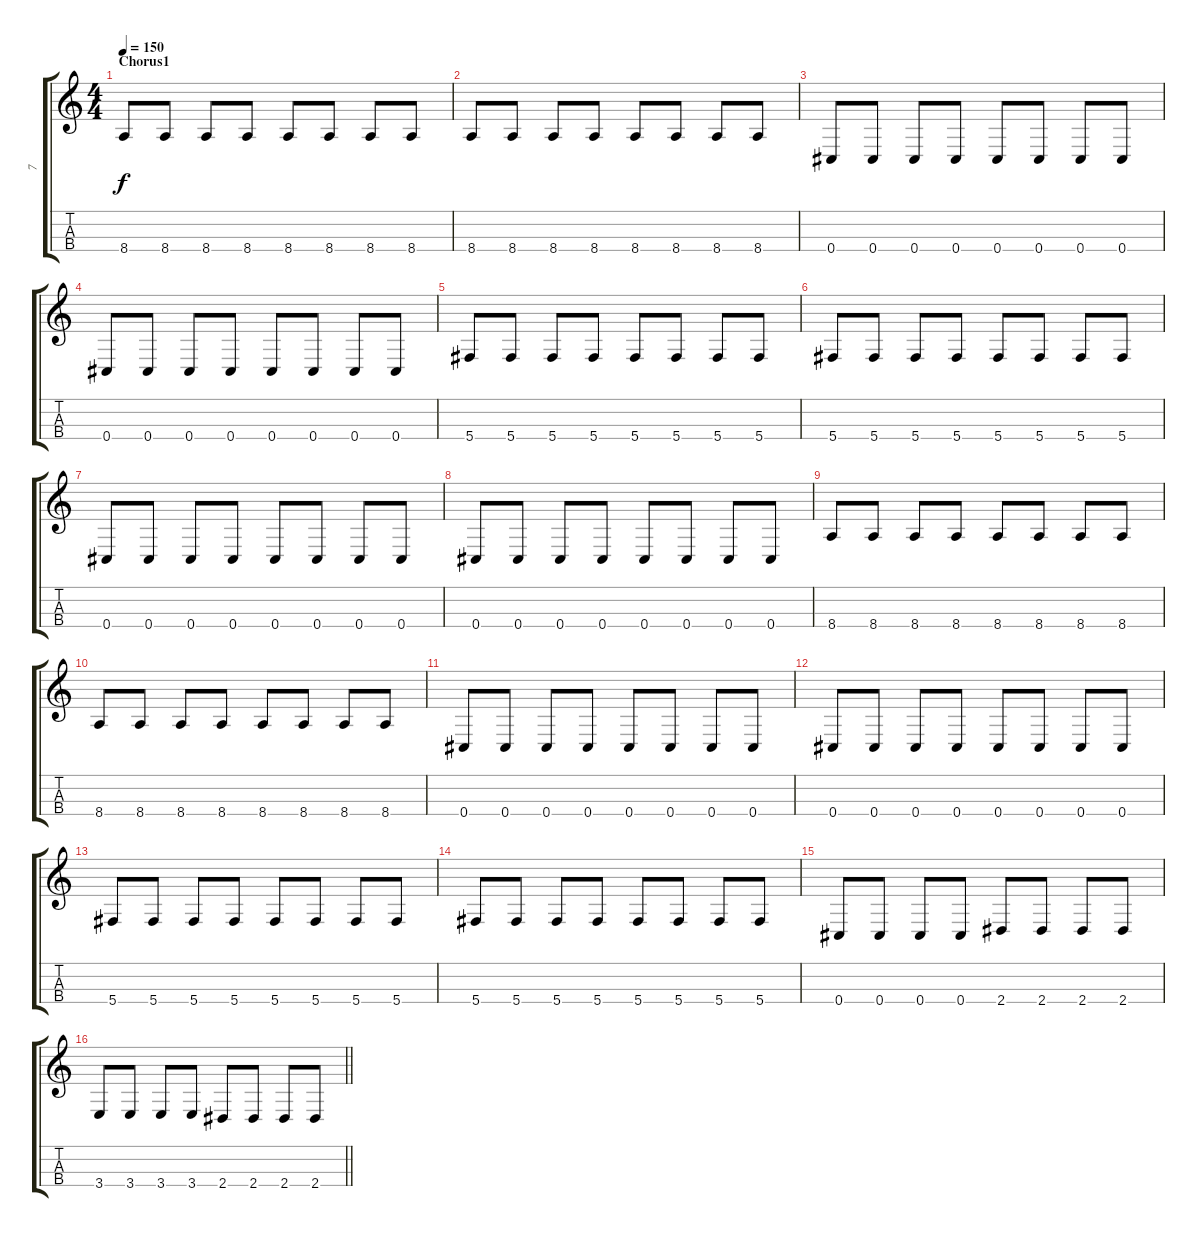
\track ("7" "7") {instrument electricbassfinger}
\staff {score tabs}
\tuning (Gb3 Db3 Ab2 Db2) {hide}
\ts (4 4)
\section ("" "Chorus1")
\tempo 150
\clef g2
\ks c
8.4.8{dy f} 8.4.8 8.4.8 8.4.8 8.4.8 8.4.8 8.4.8 8.4.8 |
8.4.8 8.4.8 8.4.8 8.4.8 8.4.8 8.4.8 8.4.8 8.4.8 |
0.4.8 0.4.8 0.4.8 0.4.8 0.4.8 0.4.8 0.4.8 0.4.8 |
0.4.8 0.4.8 0.4.8 0.4.8 0.4.8 0.4.8 0.4.8 0.4.8 |
5.4.8 5.4.8 5.4.8 5.4.8 5.4.8 5.4.8 5.4.8 5.4.8 |
5.4.8 5.4.8 5.4.8 5.4.8 5.4.8 5.4.8 5.4.8 5.4.8 |
0.4.8 0.4.8 0.4.8 0.4.8 0.4.8 0.4.8 0.4.8 0.4.8 |
0.4.8 0.4.8 0.4.8 0.4.8 0.4.8 0.4.8 0.4.8 0.4.8 |
8.4.8 8.4.8 8.4.8 8.4.8 8.4.8 8.4.8 8.4.8 8.4.8 |
8.4.8 8.4.8 8.4.8 8.4.8 8.4.8 8.4.8 8.4.8 8.4.8 |
0.4.8 0.4.8 0.4.8 0.4.8 0.4.8 0.4.8 0.4.8 0.4.8 |
0.4.8 0.4.8 0.4.8 0.4.8 0.4.8 0.4.8 0.4.8 0.4.8 |
5.4.8 5.4.8 5.4.8 5.4.8 5.4.8 5.4.8 5.4.8 5.4.8 |
5.4.8 5.4.8 5.4.8 5.4.8 5.4.8 5.4.8 5.4.8 5.4.8 |
0.4.8 0.4.8 0.4.8 0.4.8 2.4.8 2.4.8 2.4.8 2.4.8 |
\barLineRight lightlight
3.4.8 3.4.8 3.4.8 3.4.8 2.4.8 2.4.8 2.4.8 2.4.8
